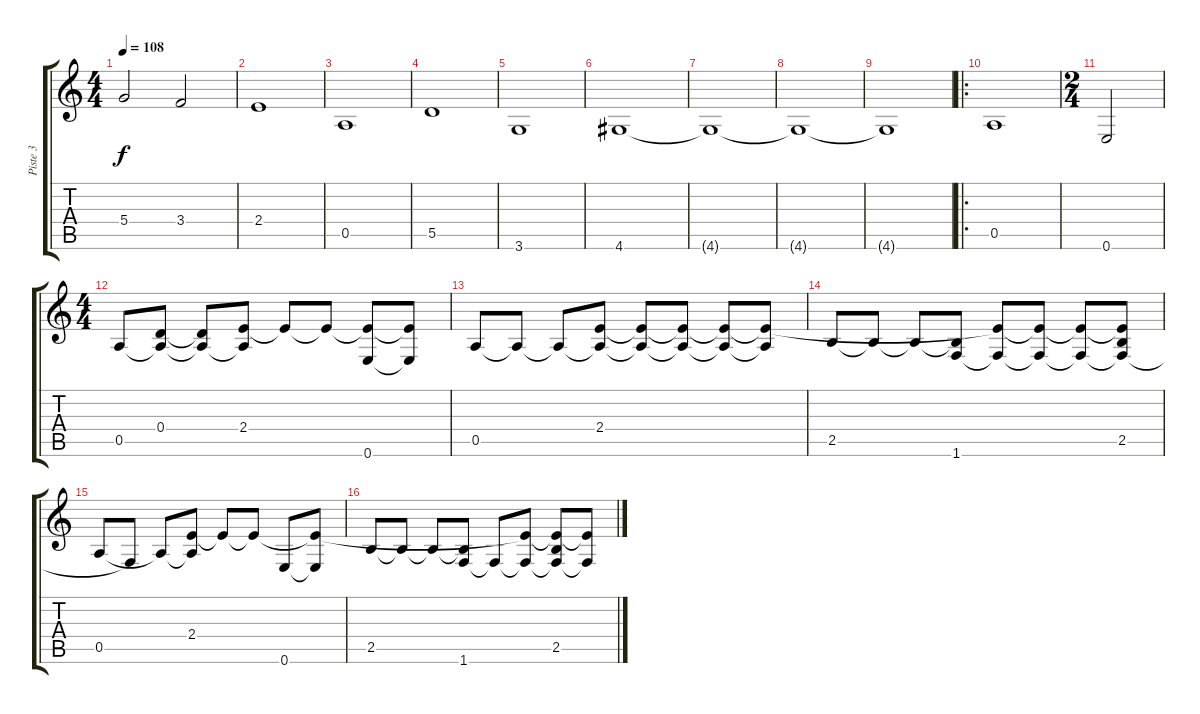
\track ("Piste 3" "Piste 3") {instrument acousticbass}
\staff {score tabs}
\tuning (E4 B3 G3 D3 A2 E2) {hide}
\ts (4 4)
\tempo 108
\clef g2
\ks c
5.4.2{dy f} 3.4.2 |
2.4.1 |
0.5.1 |
5.5.1 |
3.6.1 |
4.6.1 |
4.6{t}.1 |
4.6{t}.1 |
4.6{t}.1 |
\ro
0.5.1 |
\ts (2 4)
0.6.2 |
\ts (4 4)
0.5.8 (0.4 0.5{t}).8 (0.4{t} 0.5{t}).8 (2.4 0.5{t}).8 2.4{t}.8 2.4{t}.8 (2.4{t} 0.6).8 (2.4{t} 0.6{t}).8 |
0.5.8 0.5{t}.8 0.5{t}.8 (2.4 0.5{t}).8 (2.4{t} 0.5{t}).8 (2.4{t} 0.5{t}).8 (2.4{t} 0.5{t}).8 (2.4{t} 0.5{t}).8 |
2.5.8 2.5{t}.8 2.5{t}.8 (2.5{t} 1.6).8 (2.4{t} 1.6{t}).8 (2.4{t} 1.6{t}).8 (2.4{t} 1.6{t}).8 (2.4{t} 2.5 1.6{t}).8 |
0.5.8 1.6{t}.8 0.5{t}.8 (2.4 0.5{t}).8 2.4{t}.8 2.4{t}.8 0.6.8 (2.4{t} 0.6{t}).8 |
2.5.8 2.5{t}.8 2.5{t}.8 (2.5{t} 1.6).8 1.6{t}.8 (2.4{t} 1.6{t}).8 (2.4{t} 2.5 1.6{t}).8 (2.4{t} 1.6{t}).8
